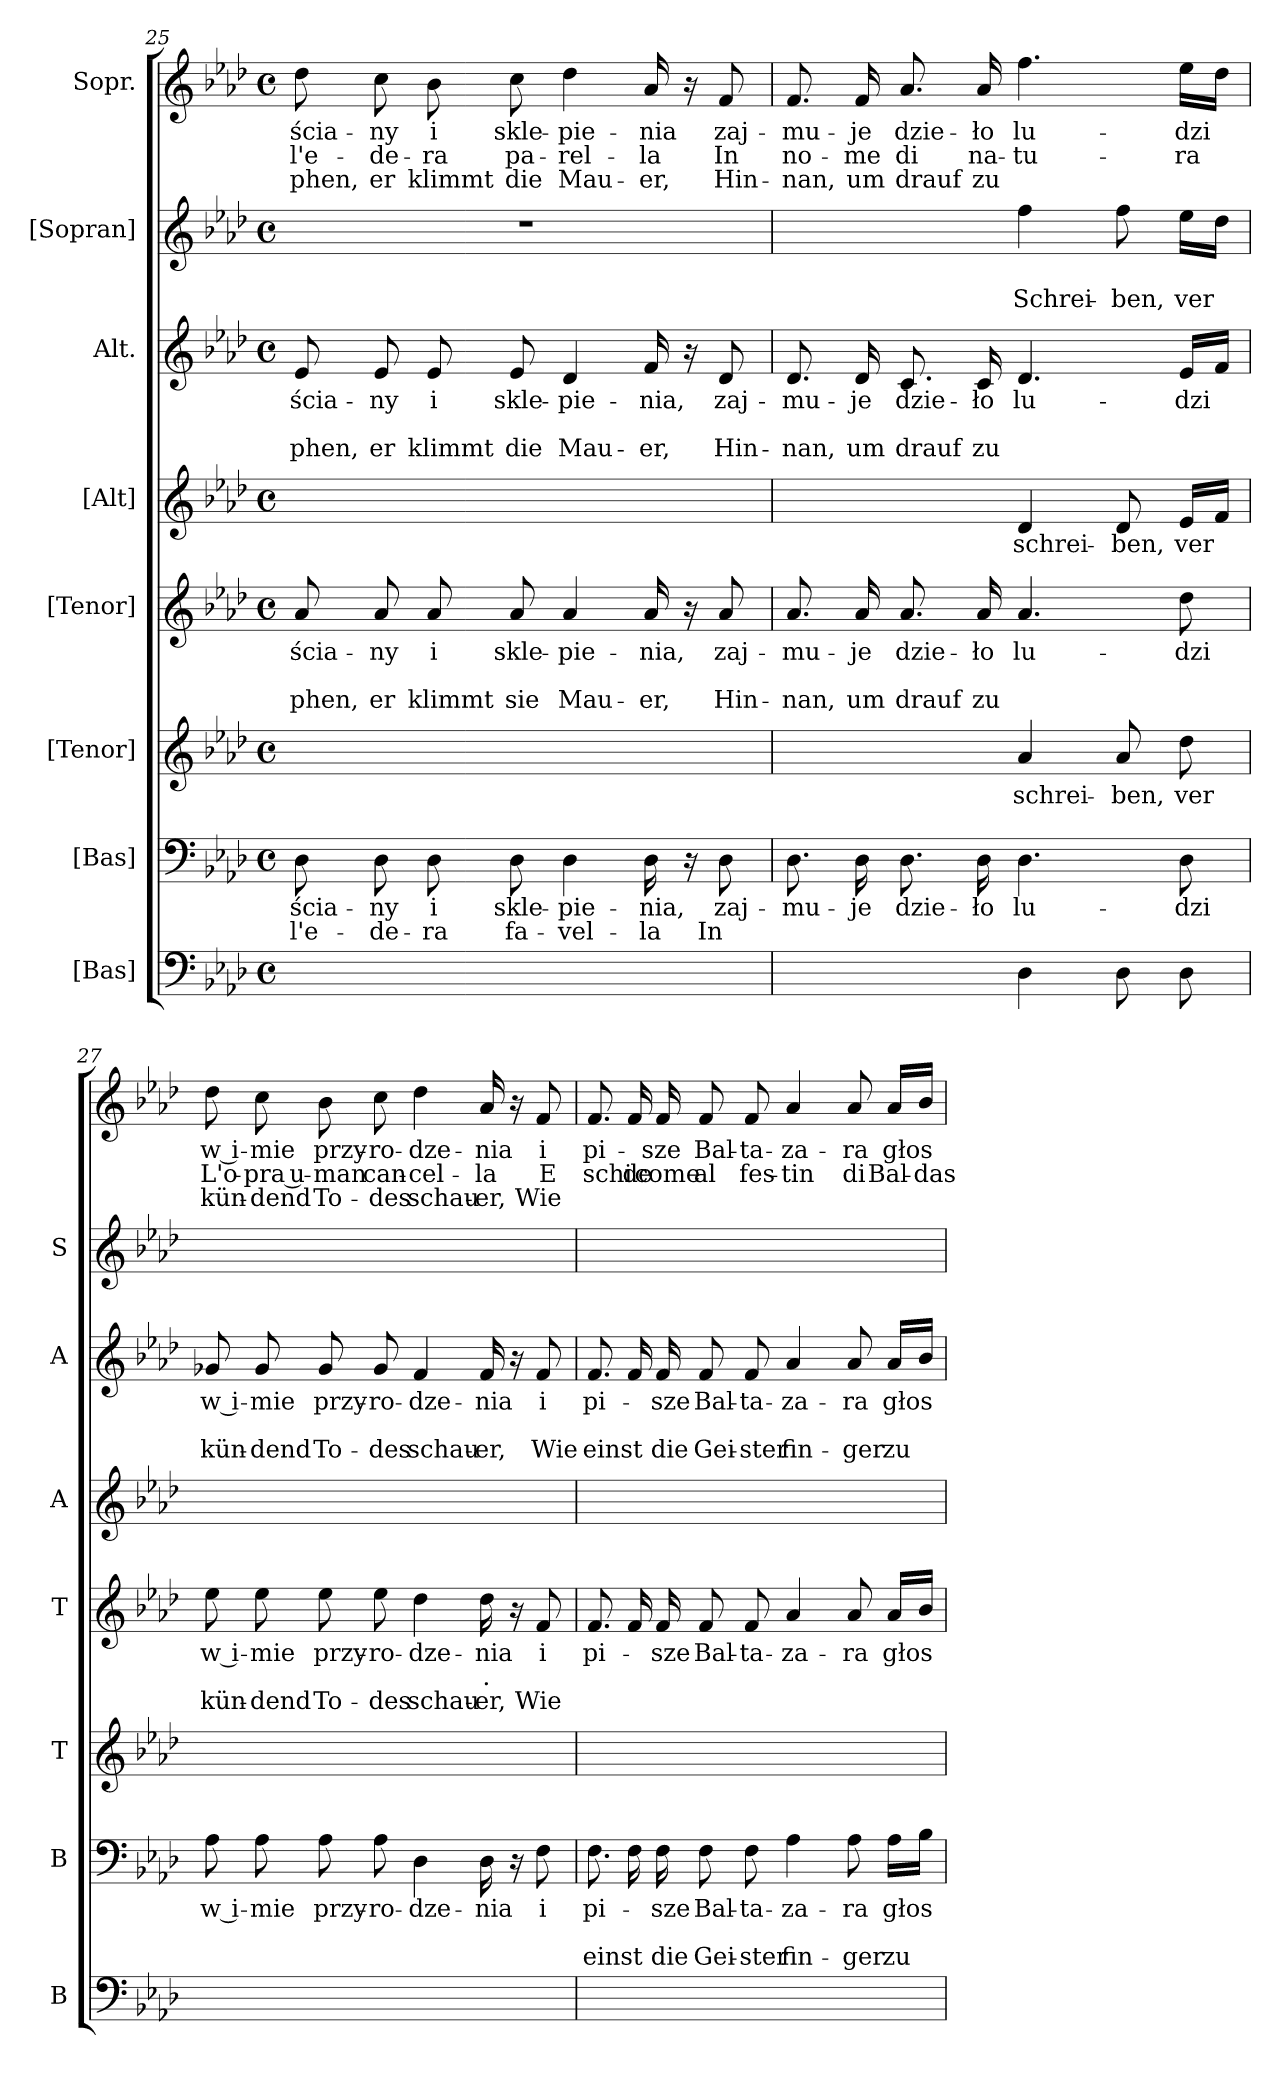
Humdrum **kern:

**kern	**kern	**text	**text	**text	**kern	**text	**kern	**text	**text	**text	**kern	**text	**kern	**text	**text	**text	**kern	**text	**text	**kern	**text	**text	**text
*part8	*part7	*part7	*part7	*part7	*part6	*part6	*part5	*part5	*part5	*part5	*part4	*part4	*part3	*part3	*part3	*part3	*part2	*part2	*part2	*part1	*part1	*part1	*part1
*staff8	*staff7	*staff7	*staff7	*staff7	*staff6	*staff6	*staff5	*staff5	*staff5	*staff5	*staff4	*staff4	*staff3	*staff3	*staff3	*staff3	*staff2	*staff2	*staff2	*staff1	*staff1	*staff1	*staff1
*I"[Bas]	*I"[Bas]	*	*	*	*I"[Tenor]	*	*I"[Tenor]	*	*	*	*I"[Alt]	*	*I"Alt.	*	*	*	*I"[Sopran]	*	*	*I"Sopr.	*	*	*
*I'B	*I'B	*	*	*	*I'T	*	*I'T	*	*	*	*I'A	*	*I'A	*	*	*	*I'S	*	*	*	*	*	*
*clefF4	*clefF4	*	*	*	*clefG2	*	*clefG2	*	*	*	*clefG2	*	*clefG2	*	*	*	*clefG2	*	*	*clefG2	*	*	*
*	*	*	*	*	*ITrd8c12	*	*ITrd8c12	*	*	*	*	*	*	*	*	*	*	*	*	*	*	*	*
*k[b-e-a-d-]	*k[b-e-a-d-]	*	*	*	*k[b-e-a-d-]	*	*k[b-e-a-d-]	*	*	*	*k[b-e-a-d-]	*	*k[b-e-a-d-]	*	*	*	*k[b-e-a-d-]	*	*	*k[b-e-a-d-]	*	*	*
*f:	*f:	*	*	*	*f:	*	*f:	*	*	*	*f:	*	*f:	*	*	*	*f:	*	*	*f:	*	*	*
*M4/4	*M4/4	*	*	*	*M4/4	*	*M4/4	*	*	*	*M4/4	*	*M4/4	*	*	*	*M4/4	*	*	*M4/4	*	*	*
*met(c)	*met(c)	*	*	*	*met(c)	*	*met(c)	*	*	*	*met(c)	*	*met(c)	*	*	*	*met(c)	*	*	*met(c)	*	*	*
=25	=25	=25	=25	=25	=25	=25	=25	=25	=25	=25	=25	=25	=25	=25	=25	=25	=25	=25	=25	=25	=25	=25	=25
!	!	!	!LO:LY:color=red	!	!	!	!	!	!	!LO:LY:color=darkblue	!	!	!	!	!	!LO:LY:color=darkblue	!	!	!	!	!	!LO:LY:color=red	!LO:LY:color=darkblue
1ryy	8D-\	ścia-	l'e-	.	1ryy	.	8A-/	ścia-	.	phen,	1ryy	.	8e-/	ścia-	.	phen,	1r	.	.	8dd-\	ścia-	l'e-	phen,
!	!	!	!LO:LY:color=red	!	!	!	!	!	!	!LO:LY:color=darkblue	!	!	!	!	!	!LO:LY:color=darkblue	!	!	!	!	!	!LO:LY:color=red	!LO:LY:color=darkblue
.	8D-\	-ny	-de-	.	.	.	8A-/	-ny	.	er	.	.	8e-/	-ny	.	er	.	.	.	8cc\	-ny	-de-	er
!	!	!	!LO:LY:color=red	!	!	!	!	!	!	!LO:LY:color=darkblue	!	!	!	!	!	!LO:LY:color=darkblue	!	!	!	!	!	!LO:LY:color=red	!LO:LY:color=darkblue
.	8D-\	i	-ra	.	.	.	8A-/	i	.	klimmt	.	.	8e-/	i	.	klimmt	.	.	.	8b-\	i	-ra	klimmt
!	!	!	!LO:LY:color=red	!	!	!	!	!	!	!LO:LY:color=darkblue	!	!	!	!	!	!LO:LY:color=darkblue	!	!	!	!	!	!LO:LY:color=red	!LO:LY:color=darkblue
.	8D-\	skle-	fa-	.	.	.	8A-/	skle-	.	sie	.	.	8e-/	skle-	.	die	.	.	.	8cc\	skle-	pa-	die
!	!	!	!LO:LY:color=red	!	!	!	!	!	!	!LO:LY:color=darkblue	!	!	!	!	!	!LO:LY:color=darkblue	!	!	!	!	!	!LO:LY:color=red	!LO:LY:color=darkblue
.	4D-\	-pie-	-vel-	.	.	.	4A-/	-pie-	.	Mau-	.	.	4d-/	-pie-	.	Mau-	.	.	.	4dd-\	-pie-	-rel-	Mau-
!	!	!	!LO:LY:color=red	!	!	!	!	!	!	!LO:LY:color=darkblue	!	!	!	!	!	!LO:LY:color=darkblue	!	!	!	!	!	!LO:LY:color=red	!LO:LY:color=darkblue
.	16D-\	-nia,	-la	.	.	.	16A-/	-nia,	.	-er,	.	.	16f/	-nia,	.	-er,	.	.	.	16a-/	-nia	-la	-er,
.	16r	.	.	.	.	.	16r	.	.	.	.	.	16r	.	.	.	.	.	.	16r	.	.	.
!	!	!	!LO:LY:color=red	!	!	!	!	!	!	!LO:LY:color=darkblue	!	!	!	!	!	!LO:LY:color=darkblue	!	!	!	!	!	!LO:LY:color=red	!LO:LY:color=darkblue
.	8D-\	zaj-	In	.	.	.	8A-/	zaj-	.	Hin-	.	.	8d-/	zaj-	.	Hin-	.	.	.	8f/	zaj-	In	Hin-
=26	=26	=26	=26	=26	=26	=26	=26	=26	=26	=26	=26	=26	=26	=26	=26	=26	=26	=26	=26	=26	=26	=26	=26
!	!	!	!	!	!	!	!	!	!	!LO:LY:color=darkblue	!	!	!	!	!	!LO:LY:color=darkblue	!	!	!	!	!	!LO:LY:color=red	!LO:LY:color=darkblue
2ryy	8.D-\	-mu-	.	.	2ryy	.	8.A-/	-mu-	.	-nan,	2ryy	.	8.d-/	-mu-	.	-nan,	2ryy	.	.	8.f/	-mu-	no-	-nan,
!	!	!	!	!	!	!	!	!	!	!LO:LY:color=darkblue	!	!	!	!	!	!LO:LY:color=darkblue	!	!	!	!	!	!LO:LY:color=red	!LO:LY:color=darkblue
.	16D-\	-je	.	.	.	.	16A-/	-je	.	um	.	.	16d-/	-je	.	um	.	.	.	16f/	-je	-me	um
!	!	!	!	!	!	!	!	!	!	!LO:LY:color=darkblue	!	!	!	!	!	!LO:LY:color=darkblue	!	!	!	!	!	!LO:LY:color=red	!LO:LY:color=darkblue
.	8.D-\	dzie-	.	.	.	.	8.A-/	dzie-	.	drauf	.	.	8.c/	dzie-	.	drauf	.	.	.	8.a-/	dzie-	di	drauf
!	!	!	!	!	!	!	!	!	!	!LO:LY:color=darkblue	!	!	!	!	!	!LO:LY:color=darkblue	!	!	!	!	!	!LO:LY:color=red	!LO:LY:color=darkblue
.	16D-\	-ło	.	.	.	.	16A-/	-ło	.	zu	.	.	16c/	-ło	.	zu	.	.	.	16a-/	-ło	na-	zu
!	!	!	!	!	!	!LO:LY:color=darkblue	!	!	!	!	!	!LO:LY:color=darkblue	!	!	!	!	!	!	!LO:LY:color=darkblue	!	!	!LO:LY:color=red	!
4D-\	4.D-\	lu-	.	.	4A-/	schrei-	4.A-/	lu-	.	.	4d-/	schrei-	4.d-/	lu-	.	.	4ff\	.	Schrei-	4.ff\	lu-	-tu-	.
!	!	!	!	!	!	!LO:LY:color=darkblue	!	!	!	!	!	!LO:LY:color=darkblue	!	!	!	!	!	!	!LO:LY:color=darkblue	!	!	!	!
8D-\	.	.	.	.	8A-/	-ben,	.	.	.	.	8d-/	-ben,	.	.	.	.	8ff\	.	-ben,	.	.	.	.
!	!	!	!	!	!	!LO:LY:color=darkblue	!	!	!	!	!	!LO:LY:color=darkblue	!	!	!	!	!	!	!LO:LY:color=darkblue	!	!	!LO:LY:color=red	!
8D-\	8D-\	-dzi	.	.	8d-\	ver	8d-\	-dzi	.	.	16e-/LL	ver	16e-/LL	-dzi	.	.	16ee-\LL	.	ver	16ee-\LL	-dzi	-ra	.
.	.	.	.	.	.	.	.	.	.	.	16f/JJ	.	16f/JJ	.	.	.	16dd-\JJ	.	.	16dd-\JJ	.	.	.
=27	=27	=27	=27	=27	=27	=27	=27	=27	=27	=27	=27	=27	=27	=27	=27	=27	=27	=27	=27	=27	=27	=27	=27
!	!	!	!	!	!	!	!	!	!	!LO:LY:color=darkblue	!	!	!	!	!	!LO:LY:color=darkblue	!	!	!	!	!	!LO:LY:color=red	!LO:LY:color=darkblue
1ryy	8A-\	w i-	.	.	1ryy	.	8e-\	w i-	.	kün-	1ryy	.	8g-X/	w i-	.	kün-	1ryy	.	.	8dd-\	w i-	L'o-	kün-
!	!	!	!	!	!	!	!	!	!	!LO:LY:color=darkblue	!	!	!	!	!	!LO:LY:color=darkblue	!	!	!	!	!	!LO:LY:color=red	!LO:LY:color=darkblue
.	8A-\	-mie	.	.	.	.	8e-\	-mie	.	-dend	.	.	8g-/	-mie	.	-dend	.	.	.	8cc\	-mie	-pra u-	-dend
!	!	!	!	!	!	!	!	!	!	!LO:LY:color=darkblue	!	!	!	!	!	!LO:LY:color=darkblue	!	!	!	!	!	!LO:LY:color=red	!LO:LY:color=darkblue
.	8A-\	przy-	.	.	.	.	8e-\	przy-	.	To-	.	.	8g-/	przy-	.	To-	.	.	.	8b-\	przy-	-man	To-
!	!	!	!	!	!	!	!	!	!	!LO:LY:color=darkblue	!	!	!	!	!	!LO:LY:color=darkblue	!	!	!	!	!	!LO:LY:color=red	!LO:LY:color=darkblue
.	8A-\	-ro-	.	.	.	.	8e-\	-ro-	.	-des	.	.	8g-/	-ro-	.	-des	.	.	.	8cc\	-ro-	can-	-des
!	!	!	!	!	!	!	!	!	!	!LO:LY:color=darkblue	!	!	!	!	!	!LO:LY:color=darkblue	!	!	!	!	!	!LO:LY:color=red	!LO:LY:color=darkblue
.	4D-\	-dze-	.	.	.	.	4d-\	-dze-	.	schau-	.	.	4f/	-dze-	.	schau-	.	.	.	4dd-\	-dze-	-cel-	schau-
!	!	!	!	!	!	!	!	!	!	!LO:LY:color=darkblue	!	!	!	!	!	!LO:LY:color=darkblue	!	!	!	!	!	!LO:LY:color=red	!LO:LY:color=darkblue
.	16D-\	-nia	.	.	.	.	16d-\	-nia	-.	er,	.	.	16f/	-nia	.	-er,	.	.	.	16a-/	-nia	-la	-er,
.	16r	.	.	.	.	.	16r	.	.	.	.	.	16r	.	.	.	.	.	.	16r	.	.	.
!	!	!	!	!	!	!	!	!	!	!LO:LY:color=darkblue	!	!	!	!	!	!LO:LY:color=darkblue	!	!	!	!	!	!LO:LY:color=red	!LO:LY:color=darkblue
.	8F\	i	.	.	.	.	8F/	i	.	Wie	.	.	8f/	i	.	Wie	.	.	.	8f/	i	E	Wie
=28	=28	=28	=28	=28	=28	=28	=28	=28	=28	=28	=28	=28	=28	=28	=28	=28	=28	=28	=28	=28	=28	=28	=28
!	!	!	!	!LO:LY:color=darkblue	!	!	!	!	!	!	!	!	!	!	!	!LO:LY:color=darkblue	!	!	!	!	!	!LO:LY:color=red	!
*	*^	*	*	*	*	*	*^	*	*	*	*	*	*^	*	*	*	*	*	*	*^	*	*	*
1ryy	8.F\	8ryy	pi-	.	einst	1ryy	.	8.F/	8ryy	pi-	.	.	1ryy	.	8.f/	8ryy	pi-	.	einst	1ryy	.	.	8.f/	8ryy	pi-	schi	.
!	!	!	!	!	!	!	!	!	!	!	!	!	!	!	!	!	!	!	!	!	!	!	!	!	!	!LO:LY:color=red	!
.	.	16F\	.	.	.	.	.	.	16F/	.	.	.	.	.	.	16fi/	.	.	.	.	.	.	.	16fi/	.	de	.
!	!	!	!	!	!LO:LY:color=darkblue	!	!	!	!	!	!	!	!	!	!	!	!	!	!LO:LY:color=darkblue	!	!	!	!	!	!	!LO:LY:color=red	!
.	16F\	16ryy	-sze	.	die	.	.	16F/	16ryy	-sze	.	.	.	.	16f/	16ryy	-sze	.	die	.	.	.	16f/	16ryy	-sze	come	.
!	!	!	!	!	!LO:LY:color=darkblue	!	!	!	!	!	!	!	!	!	!	!	!	!	!LO:LY:color=darkblue	!	!	!	!	!	!	!LO:LY:color=red	!
.	8F\	4ryy	Bal-	.	Gei-	.	.	8F/	4ryy	Bal-	.	.	.	.	8f/	4ryy	Bal-	.	Gei-	.	.	.	8f/	4ryy	Bal-	al	.
!	!	!	!	!	!LO:LY:color=darkblue	!	!	!	!	!	!	!	!	!	!	!	!	!	!LO:LY:color=darkblue	!	!	!	!	!	!	!LO:LY:color=red	!
.	8F\	.	-ta-	.	-ster	.	.	8F/	.	-ta-	.	.	.	.	8f/	.	-ta-	.	-ster	.	.	.	8f/	.	-ta-	fes-	.
!	!	!	!	!	!LO:LY:color=darkblue	!	!	!	!	!	!	!	!	!	!	!	!	!	!LO:LY:color=darkblue	!	!	!	!	!	!	!LO:LY:color=red	!
.	4A-\	2ryy	-za-	.	fin-	.	.	4A-/	2ryy	-za-	.	.	.	.	4a-/	2ryy	-za-	.	fin-	.	.	.	4a-/	2ryy	-za-	-tin	.
!	!	!	!	!	!LO:LY:color=darkblue	!	!	!	!	!	!	!	!	!	!	!	!	!	!LO:LY:color=darkblue	!	!	!	!	!	!	!LO:LY:color=red	!
.	8A-\	.	-ra	.	-ger	.	.	8A-/	.	-ra	.	.	.	.	8a-/	.	-ra	.	-ger	.	.	.	8a-/	.	-ra	di	.
!	!	!	!	!	!LO:LY:color=darkblue	!	!	!	!	!	!	!	!	!	!	!	!	!	!LO:LY:color=darkblue	!	!	!	!	!	!	!LO:LY:color=red	!
.	16A-\LL	.	głos-	.	zu	.	.	16A-/LL	.	głos-	.	.	.	.	16a-/LL	.	głos-	.	zu	.	.	.	16a-/LL	.	głos-	Bal-	.
!	!	!	!	!	!	!	!	!	!	!	!	!	!	!	!	!	!	!	!	!	!	!	!	!	!	!LO:LY:color=red	!
.	16B-\JJ	.	.	.	.	.	.	16B-/JJ	.	.	.	.	.	.	16b-/JJ	.	.	.	.	.	.	.	16b-/JJ	.	.	-das	.
*	*v	*v	*	*	*	*	*	*v	*v	*	*	*	*	*	*v	*v	*	*	*	*	*	*	*v	*v	*	*	*
=	=	=	=	=	=	=	=	=	=	=	=	=	=	=	=	=	=	=	=	=	=	=	=
*-	*-	*-	*-	*-	*-	*-	*-	*-	*-	*-	*-	*-	*-	*-	*-	*-	*-	*-	*-	*-	*-	*-	*-
